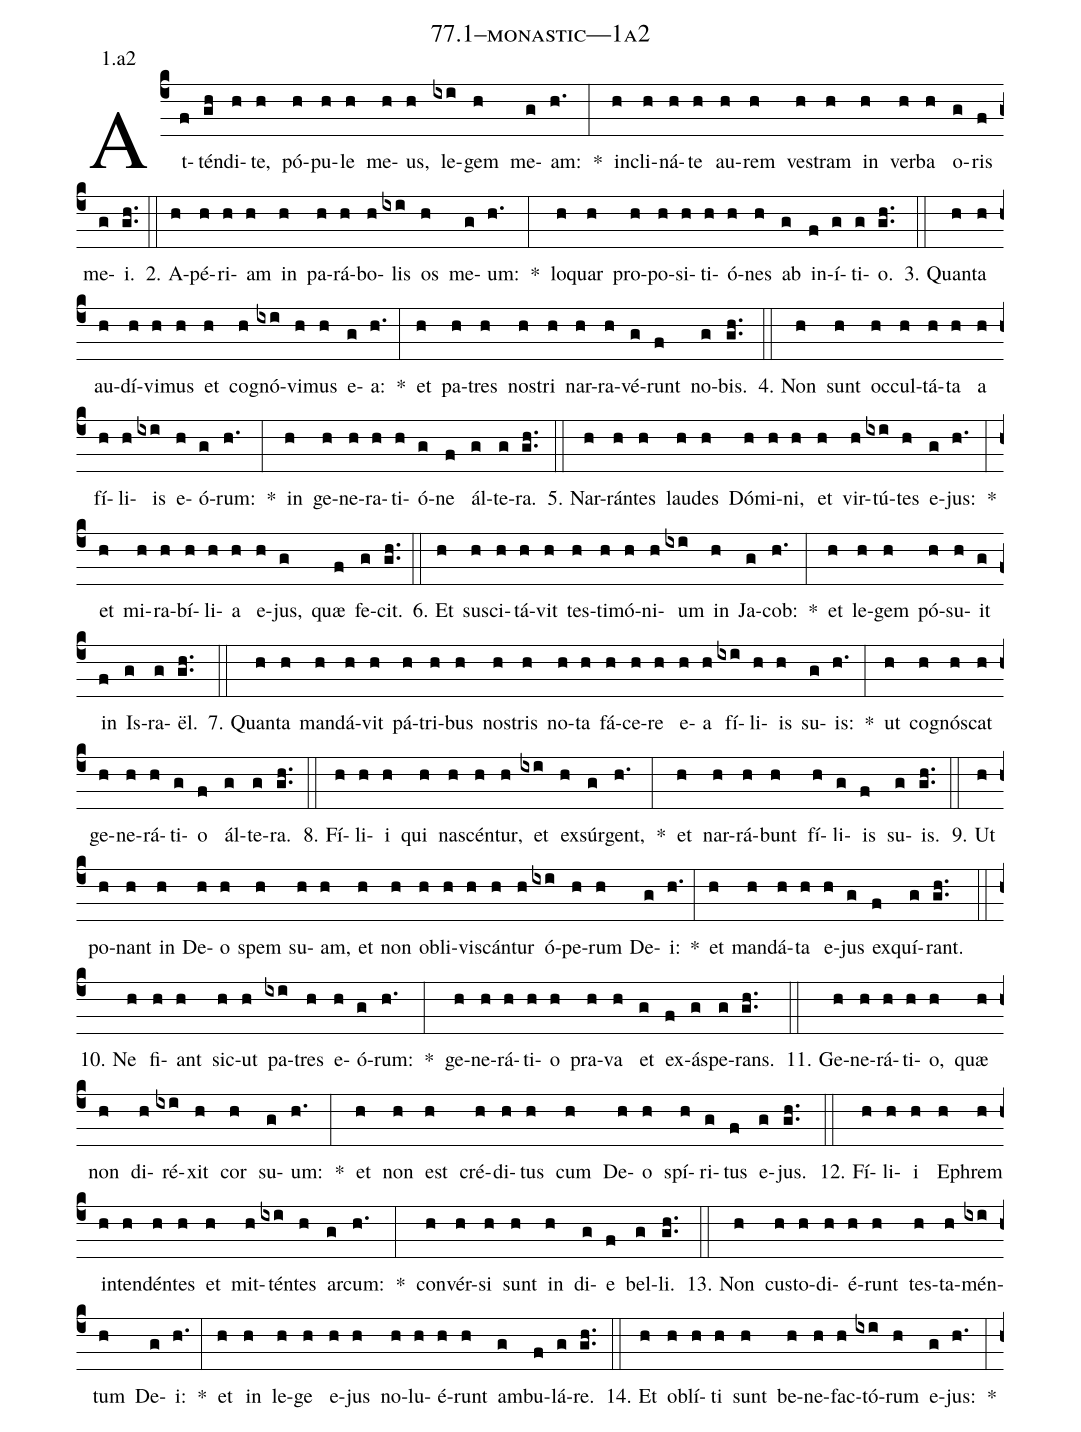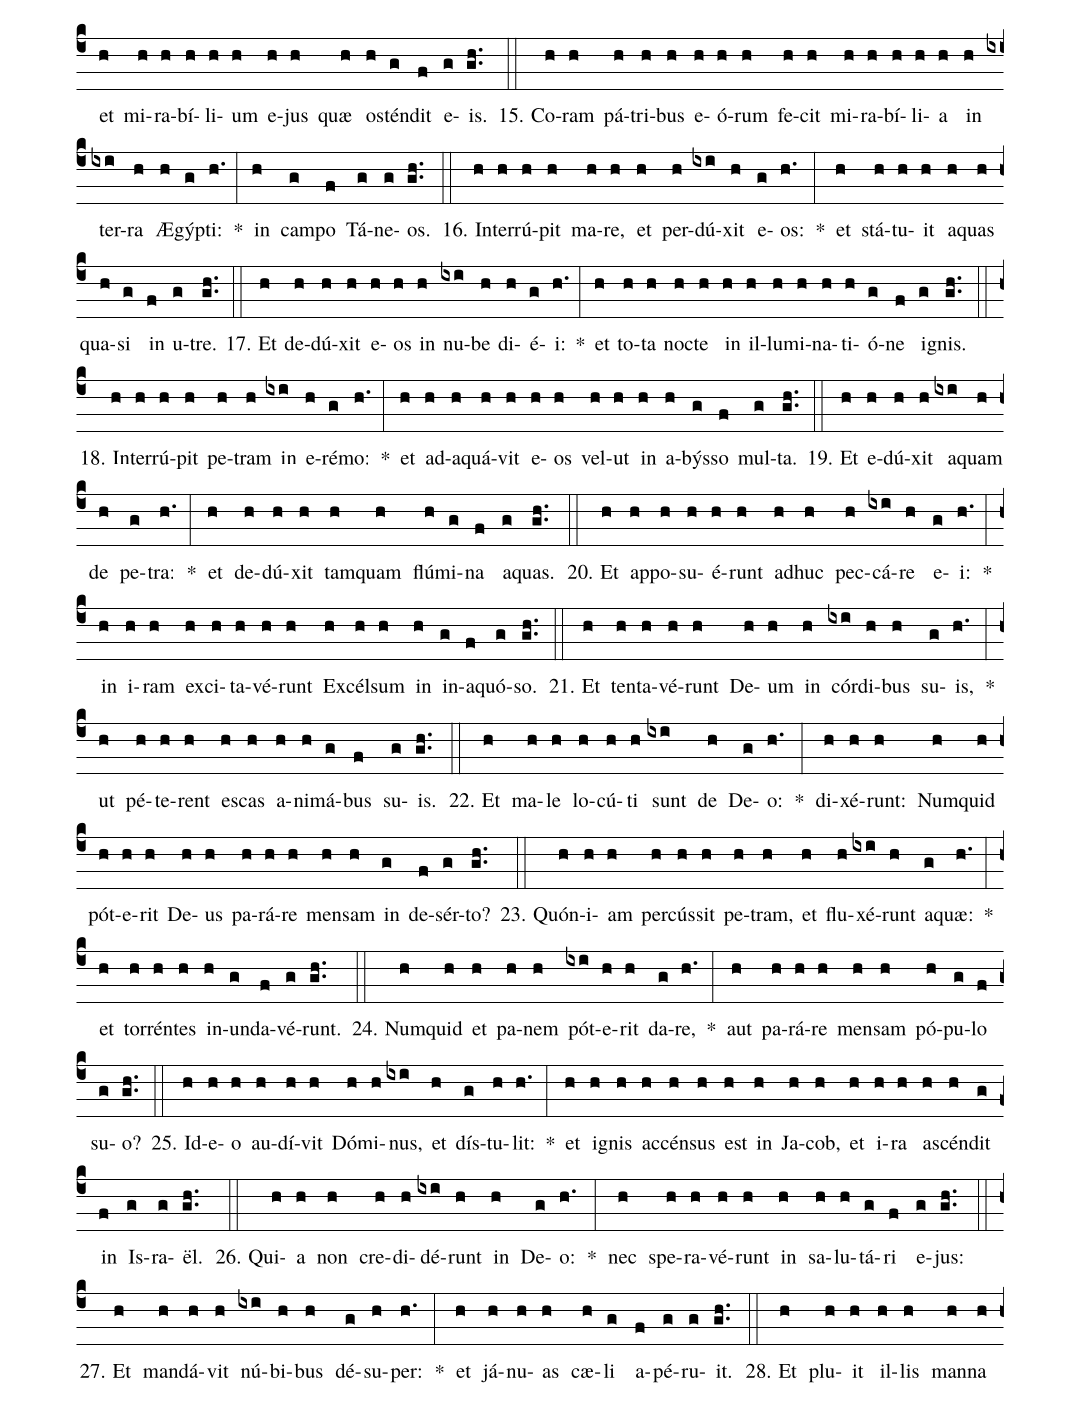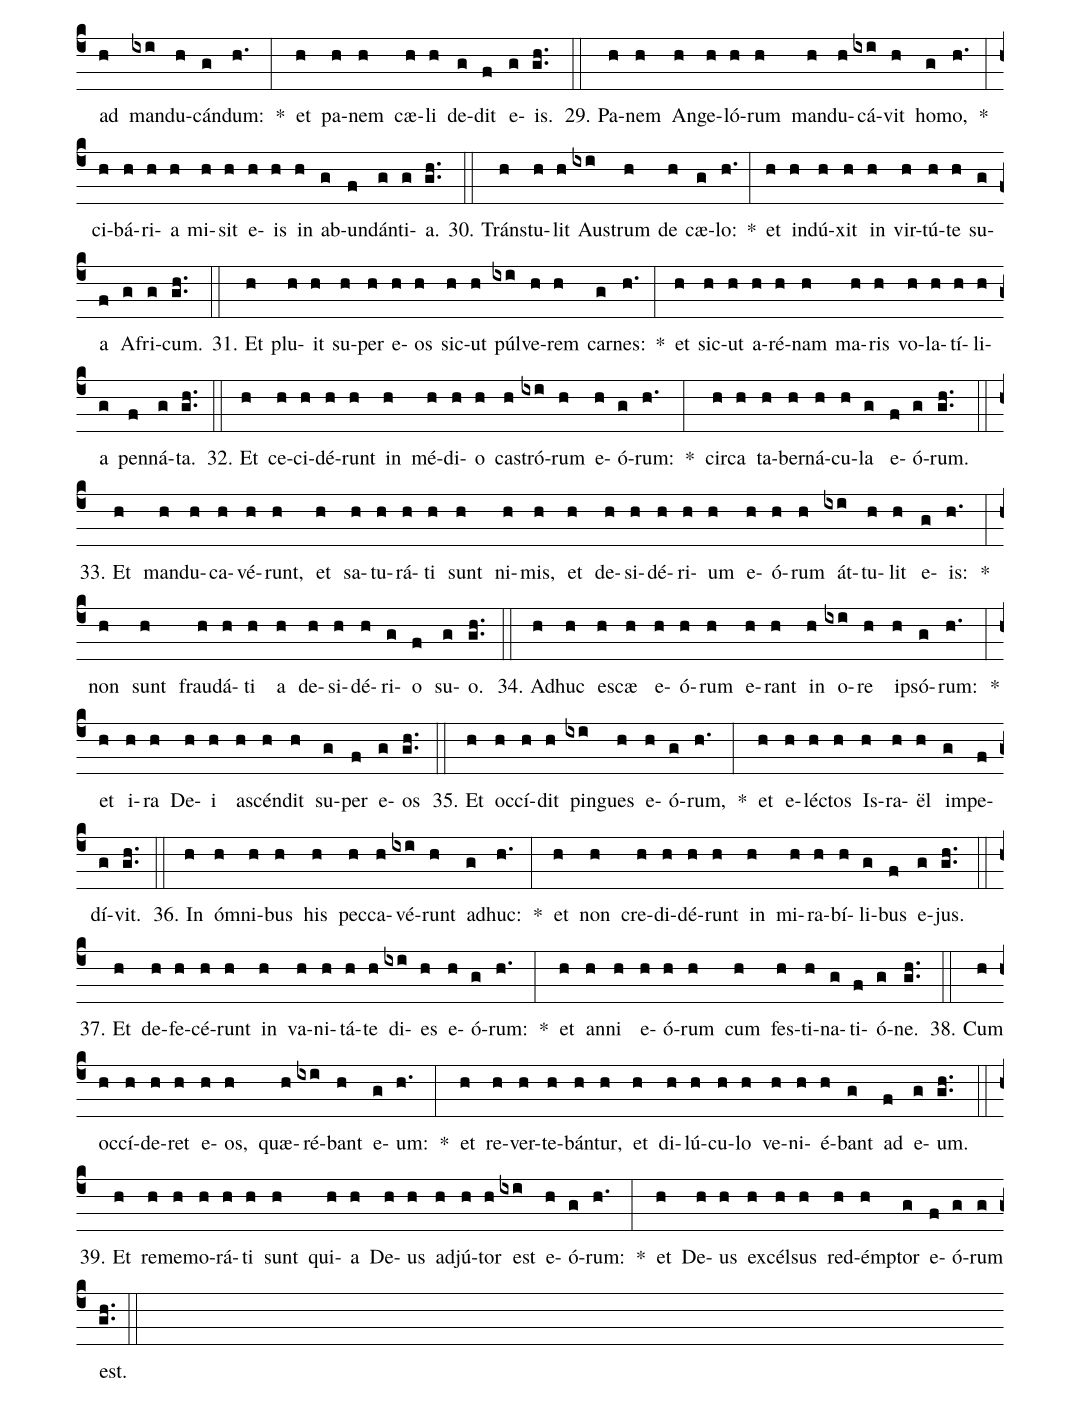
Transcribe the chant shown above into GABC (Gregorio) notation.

name: 77.1--monastic---1a2;
annotation: 1.a2;
%%
(c4)At(f)tén(gh)di(h)te,(h) pó(h)pu(h)le(h) me(h)us,(h) le(ixi)gem(h) me(g)am:(h.) *(:) in(h)cli(h)ná(h)te(h) au(h)rem(h) ves(h)tram(h) in(h) ver(h)ba(h) o(g)ris(f) me(g)i.(gh..) (::)
2. A(h)pé(h)ri(h)am(h) in(h) pa(h)rá(h)bo(h)lis(ixi) os(h) me(g)um:(h.) *(:) lo(h)quar(h) pro(h)po(h)si(h)ti(h)ó(h)nes(h) ab(g) in(f)í(g)ti(g)o.(gh..) (::)
3. Quan(h)ta(h) au(h)dí(h)vi(h)mus(h) et(h) co(h)gnó(ixi)vi(h)mus(h) e(g)a:(h.) *(:) et(h) pa(h)tres(h) nos(h)tri(h) nar(h)ra(h)vé(g)runt(f) no(g)bis.(gh..) (::)
4. Non(h) sunt(h) oc(h)cul(h)tá(h)ta(h) a(h) fí(h)li(h)is(ixi) e(h)ó(g)rum:(h.) *(:) in(h) ge(h)ne(h)ra(h)ti(h)ó(g)ne(f) ál(g)te(g)ra.(gh..) (::)
5. Nar(h)rán(h)tes(h) lau(h)des(h) Dó(h)mi(h)ni,(h) et(h) vir(h)tú(ixi)tes(h) e(g)jus:(h.) *(:) et(h) mi(h)ra(h)bí(h)li(h)a(h) e(h)jus,(g) quæ(f) fe(g)cit.(gh..) (::)
6. Et(h) su(h)sci(h)tá(h)vit(h) tes(h)ti(h)mó(h)ni(h)um(ixi) in(h) Ja(g)cob:(h.) *(:) et(h) le(h)gem(h) pó(h)su(h)it(g) in(f) Is(g)ra(g)ël.(gh..) (::)
7. Quan(h)ta(h) man(h)dá(h)vit(h) pá(h)tri(h)bus(h) nos(h)tris(h) no(h)ta(h) fá(h)ce(h)re(h) e(h)a(h) fí(ixi)li(h)is(h) su(g)is:(h.) *(:) ut(h) co(h)gnós(h)cat(h) ge(h)ne(h)rá(h)ti(g)o(f) ál(g)te(g)ra.(gh..) (::)
8. Fí(h)li(h)i(h) qui(h) na(h)scén(h)tur,(h) et(ixi) ex(h)súr(g)gent,(h.) *(:) et(h) nar(h)rá(h)bunt(h) fí(h)li(g)is(f) su(g)is.(gh..) (::)
9. Ut(h) po(h)nant(h) in(h) De(h)o(h) spem(h) su(h)am,(h) et(h) non(h) ob(h)li(h)vis(h)cán(h)tur(h) ó(ixi)pe(h)rum(h) De(g)i:(h.) *(:) et(h) man(h)dá(h)ta(h) e(h)jus(g) ex(f)quí(g)rant.(gh..) (::)
10. Ne(h) fi(h)ant(h) sic(h)ut(h) pa(ixi)tres(h) e(h)ó(g)rum:(h.) *(:) ge(h)ne(h)rá(h)ti(h)o(h) pra(h)va(h) et(g) ex(f)ás(g)pe(g)rans.(gh..) (::)
11. Ge(h)ne(h)rá(h)ti(h)o,(h) quæ(h) non(h) di(h)ré(ixi)xit(h) cor(h) su(g)um:(h.) *(:) et(h) non(h) est(h) cré(h)di(h)tus(h) cum(h) De(h)o(h) spí(h)ri(g)tus(f) e(g)jus.(gh..) (::)
12. Fí(h)li(h)i(h) E(h)phrem(h) in(h)ten(h)dén(h)tes(h) et(h) mit(h)tén(ixi)tes(h) ar(g)cum:(h.) *(:) con(h)vér(h)si(h) sunt(h) in(h) di(g)e(f) bel(g)li.(gh..) (::)
13. Non(h) cus(h)to(h)di(h)é(h)runt(h) tes(h)ta(h)mén(ixi)tum(h) De(g)i:(h.) *(:) et(h) in(h) le(h)ge(h) e(h)jus(h) no(h)lu(h)é(h)runt(h) am(g)bu(f)lá(g)re.(gh..) (::)
14. Et(h) ob(h)lí(h)ti(h) sunt(h) be(h)ne(h)fac(h)tó(ixi)rum(h) e(g)jus:(h.) *(:) et(h) mi(h)ra(h)bí(h)li(h)um(h) e(h)jus(h) quæ(h) os(h)tén(g)dit(f) e(g)is.(gh..) (::)
15. Co(h)ram(h) pá(h)tri(h)bus(h) e(h)ó(h)rum(h) fe(h)cit(h) mi(h)ra(h)bí(h)li(h)a(h) in(h) ter(ixi)ra(h) Æ(h)gýp(g)ti:(h.) *(:) in(h) cam(g)po(f) Tá(g)ne(g)os.(gh..) (::)
16. In(h)ter(h)rú(h)pit(h) ma(h)re,(h) et(h) per(h)dú(ixi)xit(h) e(g)os:(h.) *(:) et(h) stá(h)tu(h)it(h) a(h)quas(h) qua(h)si(g) in(f) u(g)tre.(gh..) (::)
17. Et(h) de(h)dú(h)xit(h) e(h)os(h) in(h) nu(ixi)be(h) di(h)é(g)i:(h.) *(:) et(h) to(h)ta(h) noc(h)te(h) in(h) il(h)lu(h)mi(h)na(h)ti(h)ó(g)ne(f) i(g)gnis.(gh..) (::)
18. In(h)ter(h)rú(h)pit(h) pe(h)tram(h) in(ixi) e(h)ré(g)mo:(h.) *(:) et(h) ad(h)a(h)quá(h)vit(h) e(h)os(h) vel(h)ut(h) in(h) a(h)býs(g)so(f) mul(g)ta.(gh..) (::)
19. Et(h) e(h)dú(h)xit(h) a(ixi)quam(h) de(h) pe(g)tra:(h.) *(:) et(h) de(h)dú(h)xit(h) tam(h)quam(h) flú(h)mi(g)na(f) a(g)quas.(gh..) (::)
20. Et(h) ap(h)po(h)su(h)é(h)runt(h) ad(h)huc(h) pec(h)cá(ixi)re(h) e(g)i:(h.) *(:) in(h) i(h)ram(h) ex(h)ci(h)ta(h)vé(h)runt(h) Ex(h)cél(h)sum(h) in(h) in(g)a(f)quó(g)so.(gh..) (::)
21. Et(h) ten(h)ta(h)vé(h)runt(h) De(h)um(h) in(h) cór(ixi)di(h)bus(h) su(g)is,(h.) *(:) ut(h) pé(h)te(h)rent(h) es(h)cas(h) a(h)ni(h)má(g)bus(f) su(g)is.(gh..) (::)
22. Et(h) ma(h)le(h) lo(h)cú(h)ti(h) sunt(ixi) de(h) De(g)o:(h.) *(:) di(h)xé(h)runt:(h) Num(h)quid(h) pót(h)e(h)rit(h) De(h)us(h) pa(h)rá(h)re(h) men(h)sam(h) in(g) de(f)sér(g)to?(gh..) (::)
23. Quón(h)i(h)am(h) per(h)cús(h)sit(h) pe(h)tram,(h) et(h) flu(h)xé(ixi)runt(h) a(g)quæ:(h.) *(:) et(h) tor(h)rén(h)tes(h) in(h)un(g)da(f)vé(g)runt.(gh..) (::)
24. Num(h)quid(h) et(h) pa(h)nem(h) pót(ixi)e(h)rit(h) da(g)re,(h.) *(:) aut(h) pa(h)rá(h)re(h) men(h)sam(h) pó(h)pu(g)lo(f) su(g)o?(gh..) (::)
25. Id(h)e(h)o(h) au(h)dí(h)vit(h) Dó(h)mi(h)nus,(ixi) et(h) dís(g)tu(h)lit:(h.) *(:) et(h) i(h)gnis(h) ac(h)cén(h)sus(h) est(h) in(h) Ja(h)cob,(h) et(h) i(h)ra(h) a(h)scén(h)dit(g) in(f) Is(g)ra(g)ël.(gh..) (::)
26. Qui(h)a(h) non(h) cre(h)di(h)dé(ixi)runt(h) in(h) De(g)o:(h.) *(:) nec(h) spe(h)ra(h)vé(h)runt(h) in(h) sa(h)lu(h)tá(g)ri(f) e(g)jus:(gh..) (::)
27. Et(h) man(h)dá(h)vit(h) nú(ixi)bi(h)bus(h) dé(g)su(h)per:(h.) *(:) et(h) já(h)nu(h)as(h) cæ(h)li(g) a(f)pé(g)ru(g)it.(gh..) (::)
28. Et(h) plu(h)it(h) il(h)lis(h) man(h)na(h) ad(h) man(ixi)du(h)cán(g)dum:(h.) *(:) et(h) pa(h)nem(h) cæ(h)li(h) de(g)dit(f) e(g)is.(gh..) (::)
29. Pa(h)nem(h) An(h)ge(h)ló(h)rum(h) man(h)du(h)cá(ixi)vit(h) ho(g)mo,(h.) *(:) ci(h)bá(h)ri(h)a(h) mi(h)sit(h) e(h)is(h) in(h) ab(g)un(f)dán(g)ti(g)a.(gh..) (::)
30. Tráns(h)tu(h)lit(h) Aus(ixi)trum(h) de(h) cæ(g)lo:(h.) *(:) et(h) in(h)dú(h)xit(h) in(h) vir(h)tú(h)te(h) su(g)a(f) A(g)fri(g)cum.(gh..) (::)
31. Et(h) plu(h)it(h) su(h)per(h) e(h)os(h) sic(h)ut(h) púl(ixi)ve(h)rem(h) car(g)nes:(h.) *(:) et(h) sic(h)ut(h) a(h)ré(h)nam(h) ma(h)ris(h) vo(h)la(h)tí(h)li(h)a(g) pen(f)ná(g)ta.(gh..) (::)
32. Et(h) ce(h)ci(h)dé(h)runt(h) in(h) mé(h)di(h)o(h) cas(h)tró(ixi)rum(h) e(h)ó(g)rum:(h.) *(:) cir(h)ca(h) ta(h)ber(h)ná(h)cu(h)la(g) e(f)ó(g)rum.(gh..) (::)
33. Et(h) man(h)du(h)ca(h)vé(h)runt,(h) et(h) sa(h)tu(h)rá(h)ti(h) sunt(h) ni(h)mis,(h) et(h) de(h)si(h)dé(h)ri(h)um(h) e(h)ó(h)rum(h) át(ixi)tu(h)lit(h) e(g)is:(h.) *(:) non(h) sunt(h) frau(h)dá(h)ti(h) a(h) de(h)si(h)dé(h)ri(g)o(f) su(g)o.(gh..) (::)
34. Ad(h)huc(h) e(h)scæ(h) e(h)ó(h)rum(h) e(h)rant(h) in(h) o(ixi)re(h) ip(h)só(g)rum:(h.) *(:) et(h) i(h)ra(h) De(h)i(h) a(h)scén(h)dit(h) su(g)per(f) e(g)os(gh..) (::)
35. Et(h) oc(h)cí(h)dit(h) pin(ixi)gues(h) e(h)ó(g)rum,(h.) *(:) et(h) e(h)léc(h)tos(h) Is(h)ra(h)ël(h) im(g)pe(f)dí(g)vit.(gh..) (::)
36. In(h) óm(h)ni(h)bus(h) his(h) pec(h)ca(h)vé(ixi)runt(h) ad(g)huc:(h.) *(:) et(h) non(h) cre(h)di(h)dé(h)runt(h) in(h) mi(h)ra(h)bí(h)li(g)bus(f) e(g)jus.(gh..) (::)
37. Et(h) de(h)fe(h)cé(h)runt(h) in(h) va(h)ni(h)tá(h)te(h) di(ixi)es(h) e(h)ó(g)rum:(h.) *(:) et(h) an(h)ni(h) e(h)ó(h)rum(h) cum(h) fes(h)ti(h)na(g)ti(f)ó(g)ne.(gh..) (::)
38. Cum(h) oc(h)cí(h)de(h)ret(h) e(h)os,(h) quæ(h)ré(ixi)bant(h) e(g)um:(h.) *(:) et(h) re(h)ver(h)te(h)bán(h)tur,(h) et(h) di(h)lú(h)cu(h)lo(h) ve(h)ni(h)é(h)bant(g) ad(f) e(g)um.(gh..) (::)
39. Et(h) re(h)me(h)mo(h)rá(h)ti(h) sunt(h) qui(h)a(h) De(h)us(h) ad(h)jú(h)tor(h) est(ixi) e(h)ó(g)rum:(h.) *(:) et(h) De(h)us(h) ex(h)cél(h)sus(h) red(h)émp(h)tor(g) e(f)ó(g)rum(g) est.(gh..) (::)
